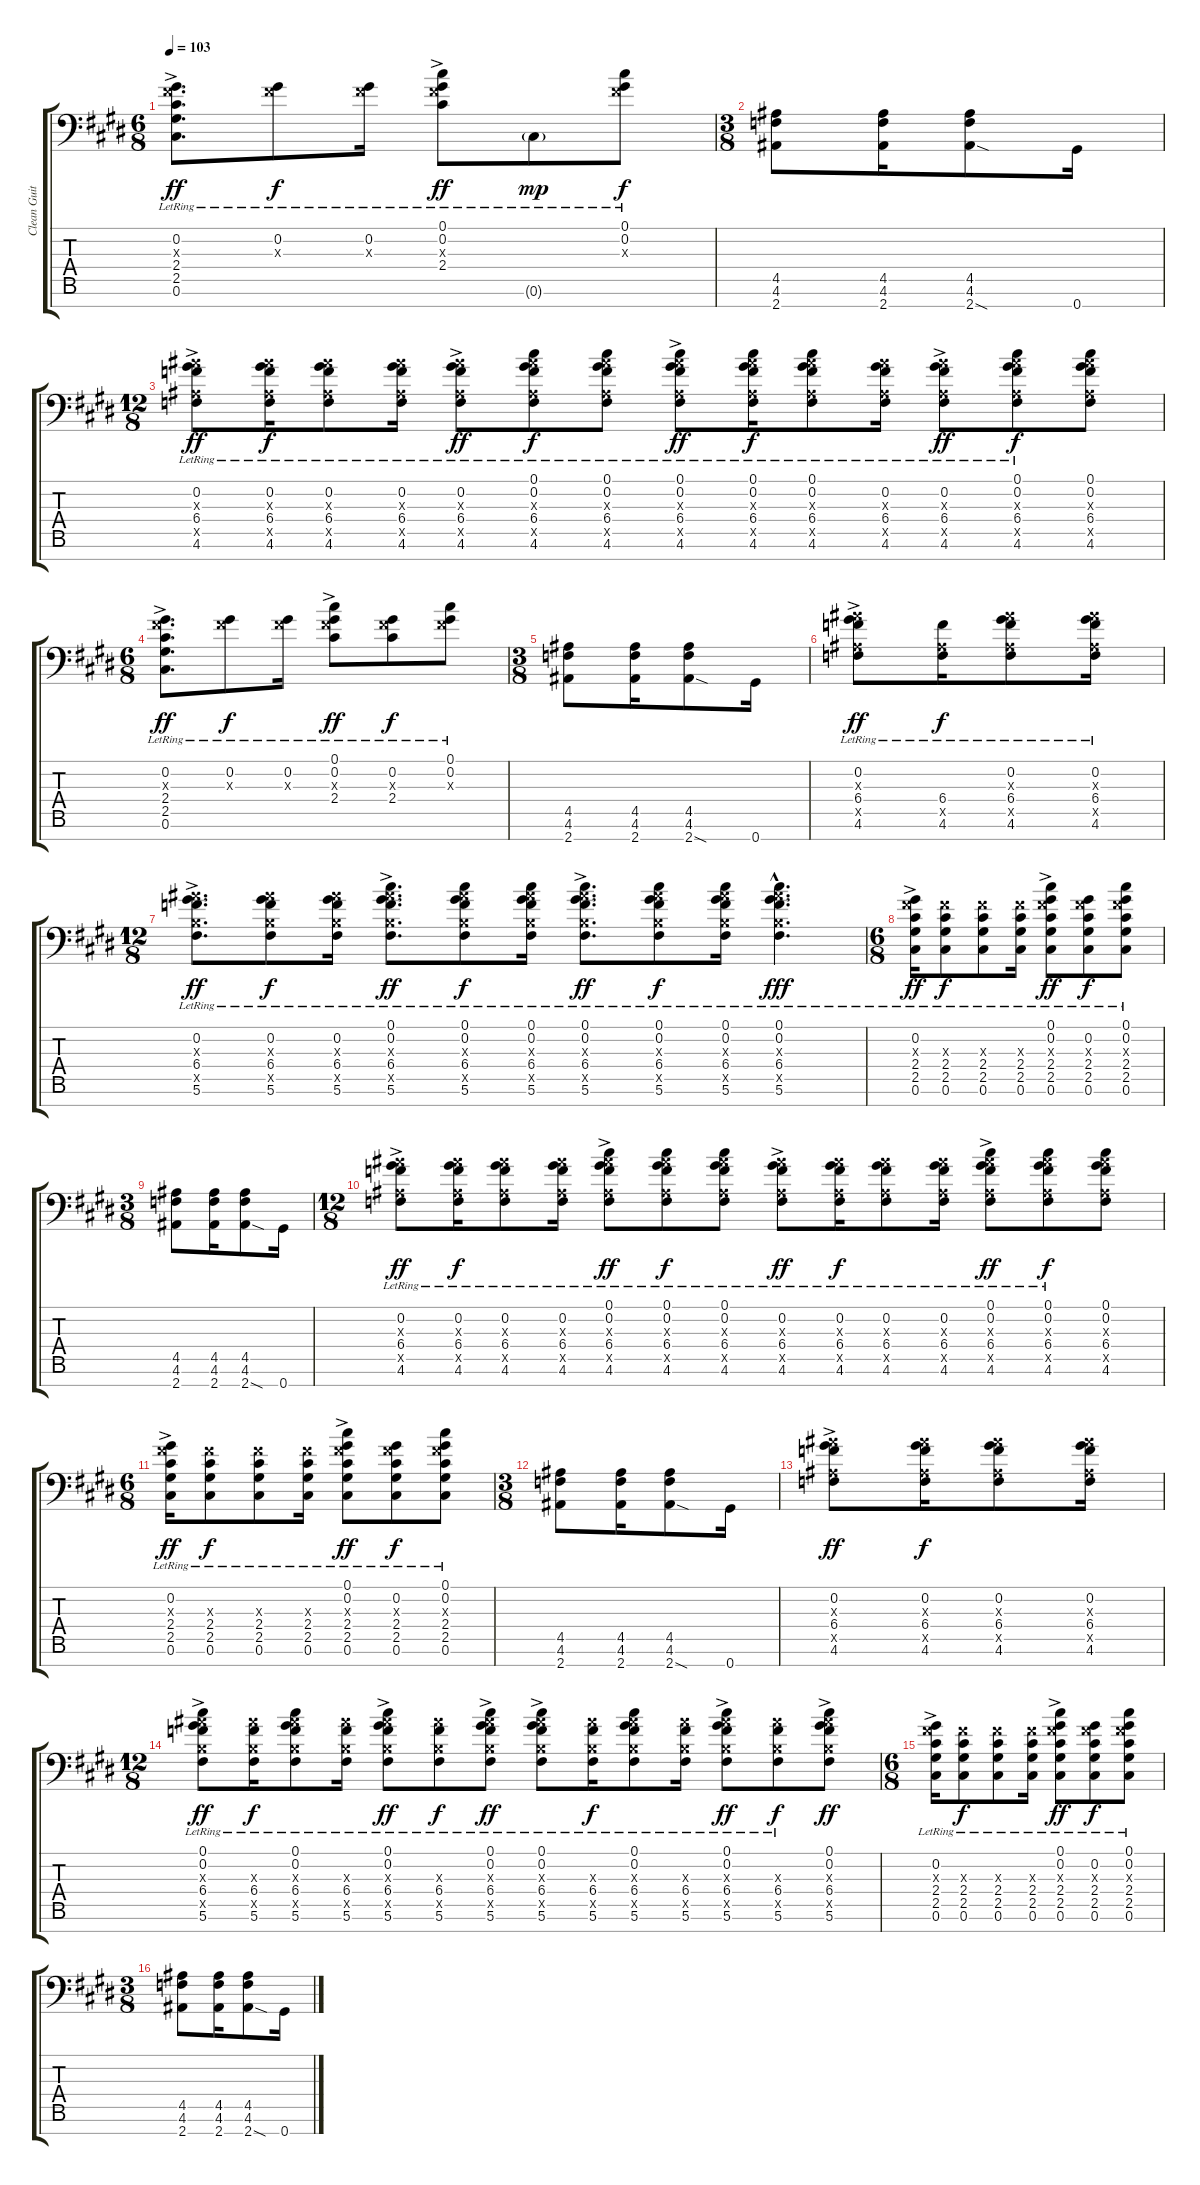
\track ("Clean Guitar I" "Clean Guit") {instrument electricguitarclean}
\staff {score tabs}
\tuning (Db4 Ab3 E3 B2 Gb2 Db2 Ab1) {hide}
\ts (6 8)
\tempo 103
\clef f4
\ks e
(0.2{ac lr} 2.3{ac x} 2.4{ac lr} 2.5{ac lr} 0.6{ac lr}).8{d dy ff instrument electricguitarclean} (0.2{lr} 2.3{x}).8{dy f} (0.2{lr} 2.3{x}).16 (0.1{ac lr} 0.2{ac lr} 2.3{ac x} 2.4{ac lr}).8{dy ff} 0.6{g lr}.8{dy mp} (0.1{lr} 0.2{lr} 2.3{x}).8{dy f} |
\ts (3 8)
\ks c#minor
(4.5 4.6 2.7).8 (4.5 4.6 2.7).16 (4.5 4.6 2.7{sod}).8 0.7.16 |
\ts (12 8)
(0.2{ac lr} 6.3{ac x} 6.4{ac lr} 4.5{ac x} 4.6{ac lr}).8{dy ff} (0.2{lr} 6.3{x} 6.4{lr} 4.5{x} 4.6{lr}).16{dy f} (0.2{lr} 6.3{x} 6.4{lr} 4.5{x} 4.6{lr}).8 (0.2{lr} 6.3{x} 6.4{lr} 4.5{x} 4.6{lr}).16 (0.2{ac lr} 6.3{ac x} 6.4{ac lr} 4.5{ac x} 4.6{ac lr}).8{dy ff} (0.1{lr} 0.2{lr} 6.3{x} 6.4{lr} 4.5{x} 4.6{lr}).8{dy f} (0.1{lr} 0.2{lr} 6.3{x} 6.4{lr} 4.5{x} 4.6{lr}).8 (0.1{ac lr} 0.2{ac lr} 6.3{ac x} 6.4{ac lr} 4.5{ac x} 4.6{ac lr}).8{dy ff} (0.1{lr} 0.2{lr} 6.3{x} 6.4{lr} 4.5{x} 4.6{lr}).16{dy f} (0.1{lr} 0.2{lr} 6.3{x} 6.4{lr} 4.5{x} 4.6{lr}).8 (0.2{lr} 6.3{x} 6.4{lr} 4.5{x} 4.6{lr}).16 (0.2{ac lr} 6.3{ac x} 6.4{ac lr} 4.5{ac x} 4.6{ac lr}).8{dy ff} (0.1{lr} 0.2{lr} 6.3{x} 6.4{lr} 4.5{x} 4.6{lr}).8{dy f} (0.1 0.2 6.3{x} 6.4 4.5{x} 4.6).8 |
\ts (6 8)
\ks e
(0.2{ac lr} 2.3{ac x} 2.4{ac lr} 2.5{ac lr} 0.6{ac lr}).8{d dy ff} (0.2{lr} 2.3{x}).8{dy f} (0.2{lr} 2.3{x}).16 (0.1{ac lr} 0.2{ac lr} 2.3{ac x} 2.4{ac lr}).8{dy ff} (0.2{lr} 2.3{x} 2.4{lr}).8{dy f} (0.1{lr} 0.2{lr} 2.3{x}).8 |
\ts (3 8)
\ks c#minor
(4.5 4.6 2.7).8 (4.5 4.6 2.7).16 (4.5 4.6 2.7{sod}).8 0.7.16 |
(0.2{ac lr} 6.3{ac x} 6.4{ac lr} 4.5{ac x} 4.6{ac lr}).8{dy ff} (6.4{lr} 4.5{x} 4.6{lr}).16{dy f} (0.2{lr} 6.3{x} 6.4{lr} 4.5{x} 4.6{lr}).8 (0.2{lr} 6.3{x} 6.4{lr} 4.5{x} 4.6{lr}).16 |
\ts (12 8)
(0.2{ac lr} 6.3{ac x} 6.4{ac lr} 5.5{ac x} 5.6{ac lr}).8{d dy ff} (0.2{lr} 6.3{x} 6.4{lr} 5.5{x} 5.6{lr}).8{dy f} (0.2{lr} 6.3{x} 6.4{lr} 5.5{x} 5.6{lr}).16 (0.1{ac lr} 0.2{ac lr} 6.3{ac x} 6.4{ac lr} 5.5{ac x} 5.6{ac lr}).8{d dy ff} (0.1{lr} 0.2{lr} 6.3{x} 6.4{lr} 5.5{x} 5.6{lr}).8{dy f} (0.1{lr} 0.2{lr} 6.3{x} 6.4{lr} 5.5{x} 5.6{lr}).16 (0.1{ac lr} 0.2{ac lr} 6.3{ac x} 6.4{ac lr} 5.5{ac x} 5.6{ac lr}).8{d dy ff} (0.1{lr} 0.2{lr} 6.3{x} 6.4{lr} 5.5{x} 5.6{lr}).8{dy f} (0.1{lr} 0.2{lr} 6.3{x} 6.4{lr} 5.5{x} 5.6{lr}).16 (0.1{hac lr} 0.2{hac lr} 6.3{hac x} 6.4{hac lr} 5.5{hac x} 5.6{hac lr}).4{d dy fff} |
\ts (6 8)
\ks e
(0.2{ac lr} 2.3{ac x} 2.4{ac lr} 2.5{ac lr} 0.6{ac lr}).16{dy ff} (2.3{x} 2.4{lr} 2.5{lr} 0.6{lr}).8{dy f} (2.3{x} 2.4{lr} 2.5{lr} 0.6{lr}).8 (2.3{x} 2.4{lr} 2.5{lr} 0.6{lr}).16 (0.1{ac lr} 0.2{ac lr} 2.3{ac x} 2.4{ac lr} 2.5{ac lr} 0.6{ac lr}).8{dy ff} (0.2{lr} 2.3{x} 2.4{lr} 2.5{lr} 0.6{lr}).8{dy f} (0.1{lr} 0.2{lr} 2.3{x} 2.4{lr} 2.5{lr} 0.6{lr}).8 |
\ts (3 8)
\ks c#minor
(4.5 4.6 2.7).8 (4.5 4.6 2.7).16 (4.5 4.6 2.7{sod}).8 0.7.16 |
\ts (12 8)
(0.2{ac lr} 6.3{ac x} 6.4{ac lr} 4.5{ac x} 4.6{ac lr}).8{dy ff} (0.2{lr} 6.3{x} 6.4{lr} 4.5{x} 4.6{lr}).16{dy f} (0.2{lr} 6.3{x} 6.4{lr} 4.5{x} 4.6{lr}).8 (0.2{lr} 6.3{x} 6.4{lr} 4.5{x} 4.6{lr}).16 (0.1{ac lr} 0.2{ac lr} 6.3{ac x} 6.4{ac lr} 4.5{ac x} 4.6{ac lr}).8{dy ff} (0.1{lr} 0.2{lr} 6.3{x} 6.4{lr} 4.5{x} 4.6{lr}).8{dy f} (0.1{lr} 0.2{lr} 6.3{x} 6.4{lr} 4.5{x} 4.6{lr}).8 (0.2{ac lr} 6.3{ac x} 6.4{ac lr} 4.5{ac x} 4.6{ac lr}).8{dy ff} (0.2{lr} 6.3{x} 6.4{lr} 4.5{x} 4.6{lr}).16{dy f} (0.2{lr} 6.3{x} 6.4{lr} 4.5{x} 4.6{lr}).8 (0.2{lr} 6.3{x} 6.4{lr} 4.5{x} 4.6{lr}).16 (0.1{ac lr} 0.2{ac lr} 6.3{ac x} 6.4{ac lr} 4.5{ac x} 4.6{ac lr}).8{dy ff} (0.1{lr} 0.2{lr} 6.3{x} 6.4{lr} 4.5{x} 4.6{lr}).8{dy f} (0.1 0.2 6.3{x} 6.4 4.5{x} 4.6).8 |
\ts (6 8)
\ks e
(0.2{ac lr} 2.3{ac x} 2.4{ac lr} 2.5{ac lr} 0.6{ac lr}).16{dy ff} (2.3{x} 2.4{lr} 2.5{lr} 0.6{lr}).8{dy f} (2.3{x} 2.4{lr} 2.5{lr} 0.6{lr}).8 (2.3{x} 2.4{lr} 2.5{lr} 0.6{lr}).16 (0.1{ac lr} 0.2{ac lr} 2.3{ac x} 2.4{ac lr} 2.5{ac lr} 0.6{ac lr}).8{dy ff} (0.2{lr} 2.3{x} 2.4{lr} 2.5{lr} 0.6{lr}).8{dy f} (0.1{lr} 0.2{lr} 2.3{x} 2.4{lr} 2.5{lr} 0.6{lr}).8 |
\ts (3 8)
\ks c#minor
(4.5 4.6 2.7).8 (4.5 4.6 2.7).16 (4.5 4.6 2.7{sod}).8 0.7.16 |
(0.2{ac} 6.3{ac x} 6.4{ac} 4.5{ac x} 4.6{ac}).8{dy ff} (0.2 6.3{x} 6.4 4.5{x} 4.6).16{dy f} (0.2 6.3{x} 6.4 4.5{x} 4.6).8 (0.2 6.3{x} 6.4 4.5{x} 4.6).16 |
\ts (12 8)
(0.1{ac lr} 0.2{ac lr} 6.3{ac x} 6.4{ac lr} 5.5{ac x} 5.6{ac lr}).8{dy ff} (6.3{x} 6.4{lr} 5.5{x} 5.6{lr}).16{dy f} (0.1{lr} 0.2{lr} 6.3{x} 6.4{lr} 5.5{x} 5.6{lr}).8 (6.3{x} 6.4{lr} 5.5{x} 5.6{lr}).16 (0.1{ac lr} 0.2{ac lr} 6.3{ac x} 6.4{ac lr} 5.5{ac x} 5.6{ac lr}).8{dy ff} (6.3{x} 6.4{lr} 5.5{x} 5.6{lr}).8{dy f} (0.1{ac lr} 0.2{ac lr} 6.3{ac x} 6.4{ac lr} 5.5{ac x} 5.6{ac lr}).8{dy ff} (0.1{ac lr} 0.2{ac lr} 6.3{ac x} 6.4{ac lr} 5.5{ac x} 5.6{ac lr}).8 (6.3{x} 6.4{lr} 5.5{x} 5.6{lr}).16{dy f} (0.1{lr} 0.2{lr} 6.3{x} 6.4{lr} 5.5{x} 5.6{lr}).8 (6.3{x} 6.4{lr} 5.5{x} 5.6{lr}).16 (0.1{ac lr} 0.2{ac lr} 6.3{ac x} 6.4{ac lr} 5.5{ac x} 5.6{ac lr}).8{dy ff} (6.3{x} 6.4{lr} 5.5{x} 5.6{lr}).8{dy f} (0.1{ac} 0.2{ac} 6.3{ac x} 6.4{ac} 5.5{ac x} 5.6{ac}).8{dy ff} |
\ts (6 8)
\ks e
(0.2{ac lr} 2.3{ac x} 2.4{ac lr} 2.5{ac lr} 0.6{ac lr}).16 (2.3{x} 2.4{lr} 2.5{lr} 0.6{lr}).8{dy f} (2.3{x} 2.4{lr} 2.5{lr} 0.6{lr}).8 (2.3{x} 2.4{lr} 2.5{lr} 0.6{lr}).16 (0.1{ac lr} 0.2{ac lr} 2.3{ac x} 2.4{ac lr} 2.5{ac lr} 0.6{ac lr}).8{dy ff} (0.2{lr} 2.3{x} 2.4{lr} 2.5{lr} 0.6{lr}).8{dy f} (0.1{lr} 0.2{lr} 2.3{x} 2.4{lr} 2.5{lr} 0.6{lr}).8 |
\ts (3 8)
\ks c#minor
(4.5 4.6 2.7).8 (4.5 4.6 2.7).16 (4.5 4.6 2.7{sod}).8 0.7.16
